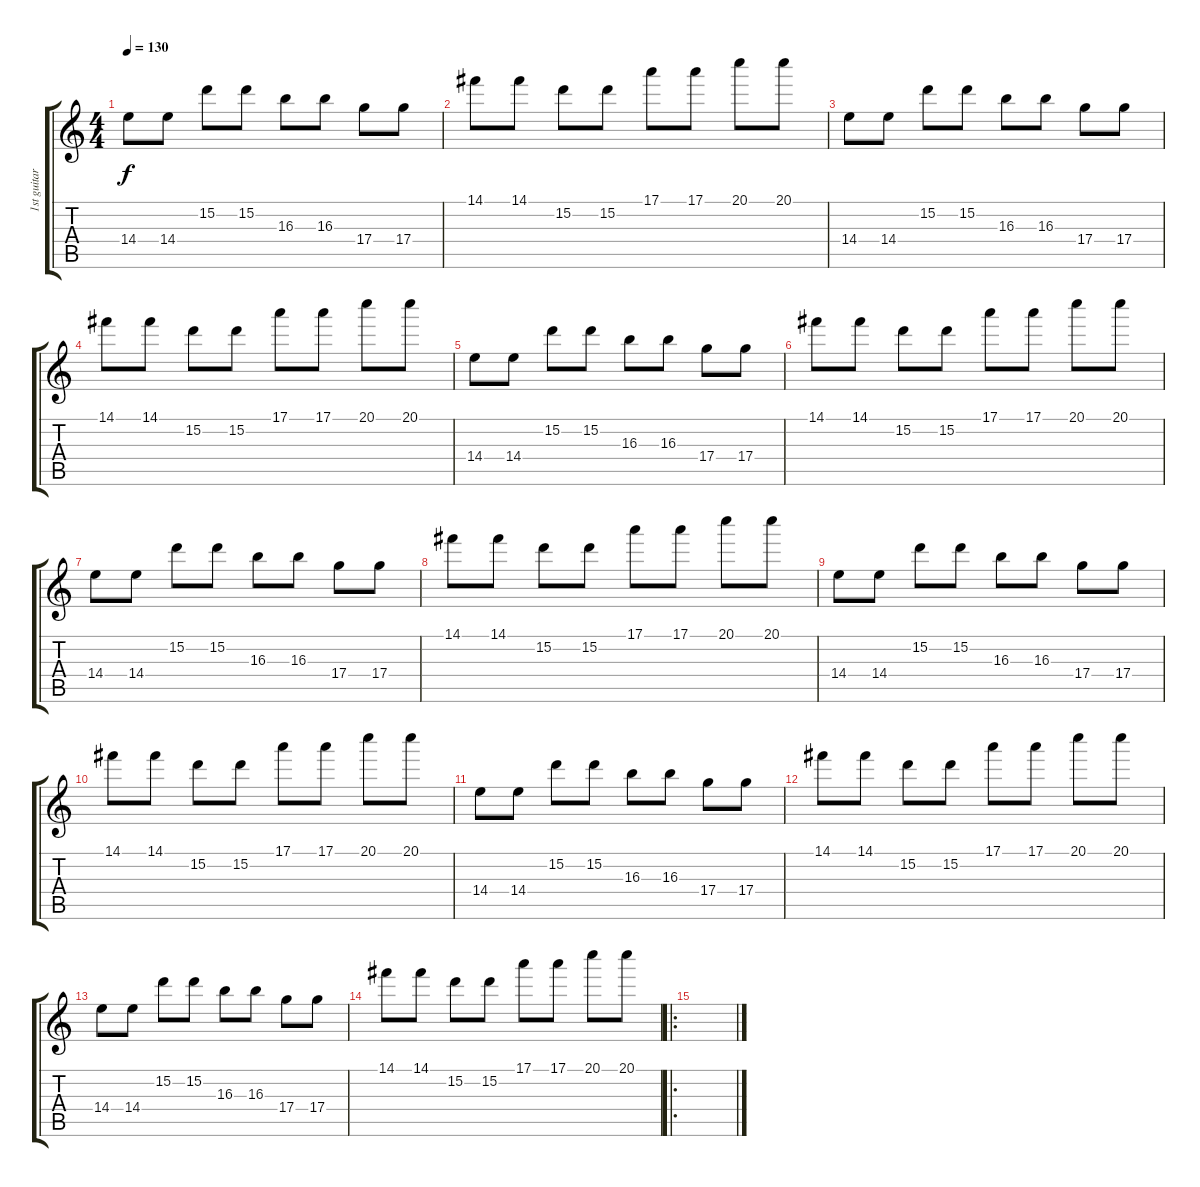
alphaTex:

\track ("1st guitar" "1st guitar") {instrument distortionguitar}
\staff {score tabs}
\tuning (E4 B3 G3 D3 A2 E2) {hide}
\ts (4 4)
\tempo 130
\clef g2
\ks c
14.4.8{dy f} 14.4.8 15.2.8 15.2.8 16.3.8 16.3.8 17.4.8 17.4.8 |
14.1.8 14.1.8 15.2.8 15.2.8 17.1.8 17.1.8 20.1.8 20.1.8 |
14.4.8 14.4.8 15.2.8 15.2.8 16.3.8 16.3.8 17.4.8 17.4.8 |
14.1.8 14.1.8 15.2.8 15.2.8 17.1.8 17.1.8 20.1.8 20.1.8 |
14.4.8 14.4.8 15.2.8 15.2.8 16.3.8 16.3.8 17.4.8 17.4.8 |
14.1.8 14.1.8 15.2.8 15.2.8 17.1.8 17.1.8 20.1.8 20.1.8 |
14.4.8 14.4.8 15.2.8 15.2.8 16.3.8 16.3.8 17.4.8 17.4.8 |
14.1.8 14.1.8 15.2.8 15.2.8 17.1.8 17.1.8 20.1.8 20.1.8 |
14.4.8 14.4.8 15.2.8 15.2.8 16.3.8 16.3.8 17.4.8 17.4.8 |
14.1.8 14.1.8 15.2.8 15.2.8 17.1.8 17.1.8 20.1.8 20.1.8 |
14.4.8 14.4.8 15.2.8 15.2.8 16.3.8 16.3.8 17.4.8 17.4.8 |
14.1.8 14.1.8 15.2.8 15.2.8 17.1.8 17.1.8 20.1.8 20.1.8 |
14.4.8 14.4.8 15.2.8 15.2.8 16.3.8 16.3.8 17.4.8 17.4.8 |
14.1.8 14.1.8 15.2.8 15.2.8 17.1.8 17.1.8 20.1.8 20.1.8 |
\ro
